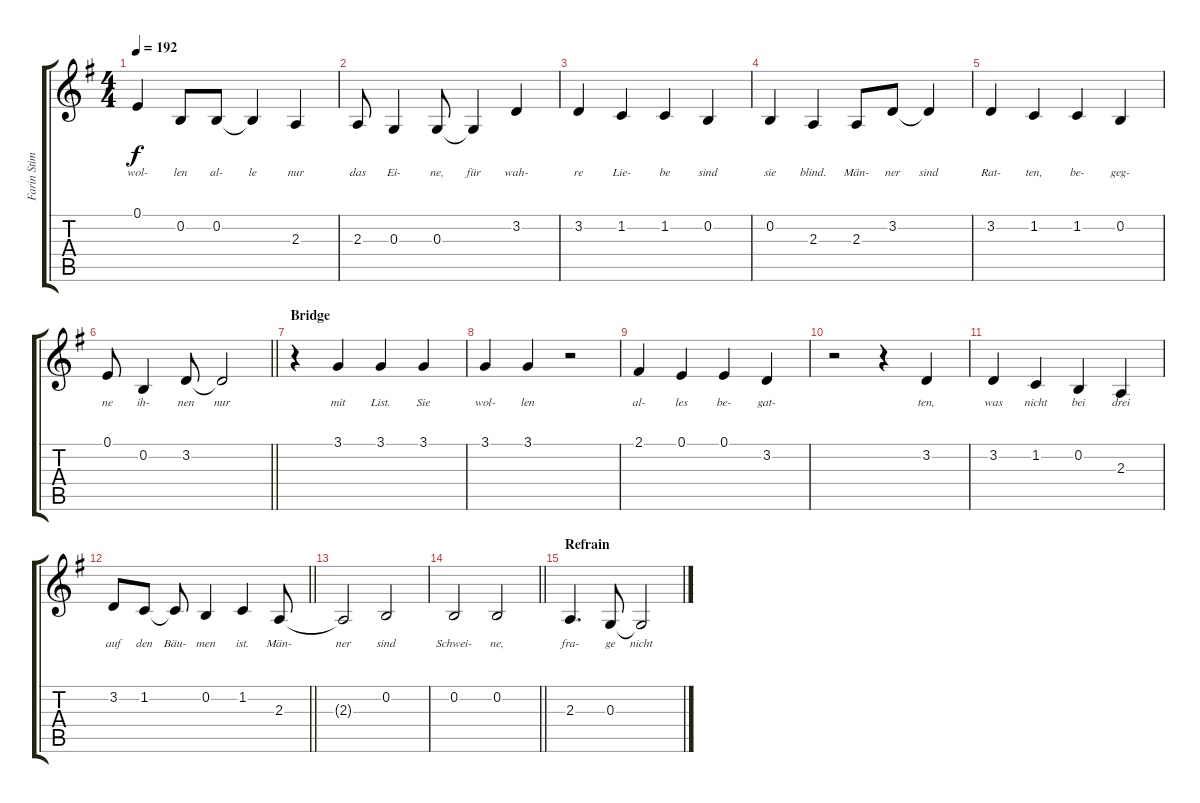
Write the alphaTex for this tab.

\track ("Farin Stimme" "Farin Stim") {instrument oboe}
\staff {score tabs}
\tuning (E4 B3 G3 D3 A2 E2) {hide}
\ts (4 4)
\tempo 192
\clef g2
\ks g
0.1.4{lyrics (0 "wol-") lyrics (1 "") lyrics (2 "") lyrics (3 "") lyrics (4 "") dy f} 0.2.8{lyrics (0 "len") lyrics (1 "") lyrics (2 "") lyrics (3 "") lyrics (4 "")} 0.2.8{lyrics (0 "al-") lyrics (1 "") lyrics (2 "") lyrics (3 "") lyrics (4 "")} 0.2{t}.4{lyrics (0 "le") lyrics (1 "") lyrics (2 "") lyrics (3 "") lyrics (4 "")} 2.3.4{lyrics (0 "nur") lyrics (1 "") lyrics (2 "") lyrics (3 "") lyrics (4 "")} |
2.3.8{lyrics (0 "das") lyrics (1 "") lyrics (2 "") lyrics (3 "") lyrics (4 "")} 0.3.4{lyrics (0 "Ei-") lyrics (1 "") lyrics (2 "") lyrics (3 "") lyrics (4 "")} 0.3.8{lyrics (0 "ne,") lyrics (1 "") lyrics (2 "") lyrics (3 "") lyrics (4 "")} 0.3{t}.4{lyrics (0 "für") lyrics (1 "") lyrics (2 "") lyrics (3 "") lyrics (4 "")} 3.2.4{lyrics (0 "wah-") lyrics (1 "") lyrics (2 "") lyrics (3 "") lyrics (4 "")} |
3.2.4{lyrics (0 "re") lyrics (1 "") lyrics (2 "") lyrics (3 "") lyrics (4 "")} 1.2.4{lyrics (0 "Lie-") lyrics (1 "") lyrics (2 "") lyrics (3 "") lyrics (4 "")} 1.2.4{lyrics (0 "be") lyrics (1 "") lyrics (2 "") lyrics (3 "") lyrics (4 "")} 0.2.4{lyrics (0 "sind") lyrics (1 "") lyrics (2 "") lyrics (3 "") lyrics (4 "")} |
0.2.4{lyrics (0 "sie") lyrics (1 "") lyrics (2 "") lyrics (3 "") lyrics (4 "")} 2.3.4{lyrics (0 "blind.") lyrics (1 "") lyrics (2 "") lyrics (3 "") lyrics (4 "")} 2.3.8{lyrics (0 "Män-") lyrics (1 "") lyrics (2 "") lyrics (3 "") lyrics (4 "")} 3.2.8{lyrics (0 "ner") lyrics (1 "") lyrics (2 "") lyrics (3 "") lyrics (4 "")} 3.2{t}.4{lyrics (0 "sind") lyrics (1 "") lyrics (2 "") lyrics (3 "") lyrics (4 "")} |
3.2.4{lyrics (0 "Rat-") lyrics (1 "") lyrics (2 "") lyrics (3 "") lyrics (4 "")} 1.2.4{lyrics (0 "ten,") lyrics (1 "") lyrics (2 "") lyrics (3 "") lyrics (4 "")} 1.2.4{lyrics (0 "be-") lyrics (1 "") lyrics (2 "") lyrics (3 "") lyrics (4 "")} 0.2.4{lyrics (0 "geg-") lyrics (1 "") lyrics (2 "") lyrics (3 "") lyrics (4 "")} |
\barLineRight lightlight
0.1.8{lyrics (0 "ne") lyrics (1 "") lyrics (2 "") lyrics (3 "") lyrics (4 "")} 0.2.4{lyrics (0 "ih-") lyrics (1 "") lyrics (2 "") lyrics (3 "") lyrics (4 "")} 3.2.8{lyrics (0 "nen") lyrics (1 "") lyrics (2 "") lyrics (3 "") lyrics (4 "")} 3.2{t}.2{lyrics (0 "nur") lyrics (1 "") lyrics (2 "") lyrics (3 "") lyrics (4 "")} |
\section ("" "Bridge")
r.4 3.1.4{lyrics (0 "mit") lyrics (1 "") lyrics (2 "") lyrics (3 "") lyrics (4 "")} 3.1.4{lyrics (0 "List.") lyrics (1 "") lyrics (2 "") lyrics (3 "") lyrics (4 "")} 3.1.4{lyrics (0 "Sie") lyrics (1 "") lyrics (2 "") lyrics (3 "") lyrics (4 "")} |
3.1.4{lyrics (0 "wol-") lyrics (1 "") lyrics (2 "") lyrics (3 "") lyrics (4 "")} 3.1.4{lyrics (0 "len") lyrics (1 "") lyrics (2 "") lyrics (3 "") lyrics (4 "")} r.2 |
2.1.4{lyrics (0 "al-") lyrics (1 "") lyrics (2 "") lyrics (3 "") lyrics (4 "")} 0.1.4{lyrics (0 "les") lyrics (1 "") lyrics (2 "") lyrics (3 "") lyrics (4 "")} 0.1.4{lyrics (0 "be-") lyrics (1 "") lyrics (2 "") lyrics (3 "") lyrics (4 "")} 3.2.4{lyrics (0 "gat-") lyrics (1 "") lyrics (2 "") lyrics (3 "") lyrics (4 "")} |
r.2 r.4 3.2.4{lyrics (0 "ten,") lyrics (1 "") lyrics (2 "") lyrics (3 "") lyrics (4 "")} |
3.2.4{lyrics (0 "was") lyrics (1 "") lyrics (2 "") lyrics (3 "") lyrics (4 "")} 1.2.4{lyrics (0 "nicht") lyrics (1 "") lyrics (2 "") lyrics (3 "") lyrics (4 "")} 0.2.4{lyrics (0 "bei") lyrics (1 "") lyrics (2 "") lyrics (3 "") lyrics (4 "")} 2.3.4{lyrics (0 "drei") lyrics (1 "") lyrics (2 "") lyrics (3 "") lyrics (4 "")} |
\barLineRight lightlight
3.2.8{lyrics (0 "auf") lyrics (1 "") lyrics (2 "") lyrics (3 "") lyrics (4 "")} 1.2.8{lyrics (0 "den") lyrics (1 "") lyrics (2 "") lyrics (3 "") lyrics (4 "")} 1.2{t}.8{lyrics (0 "Bäu-") lyrics (1 "") lyrics (2 "") lyrics (3 "") lyrics (4 "")} 0.2.4{lyrics (0 "men") lyrics (1 "") lyrics (2 "") lyrics (3 "") lyrics (4 "")} 1.2.4{lyrics (0 "ist.") lyrics (1 "") lyrics (2 "") lyrics (3 "") lyrics (4 "")} 2.3.8{lyrics (0 "Män-") lyrics (1 "") lyrics (2 "") lyrics (3 "") lyrics (4 "")} |
2.3{t}.2{lyrics (0 "ner") lyrics (1 "") lyrics (2 "") lyrics (3 "") lyrics (4 "")} 0.2.2{lyrics (0 "sind") lyrics (1 "") lyrics (2 "") lyrics (3 "") lyrics (4 "")} |
\barLineRight lightlight
0.2.2{lyrics (0 "Schwei-") lyrics (1 "") lyrics (2 "") lyrics (3 "") lyrics (4 "")} 0.2.2{lyrics (0 "ne,") lyrics (1 "") lyrics (2 "") lyrics (3 "") lyrics (4 "")} |
\section ("" "Refrain")
2.3.4{d lyrics (0 "fra-") lyrics (1 "") lyrics (2 "") lyrics (3 "") lyrics (4 "")} 0.3.8{lyrics (0 "ge") lyrics (1 "") lyrics (2 "") lyrics (3 "") lyrics (4 "")} 0.3{t}.2{lyrics (0 "nicht") lyrics (1 "") lyrics (2 "") lyrics (3 "") lyrics (4 "")}
